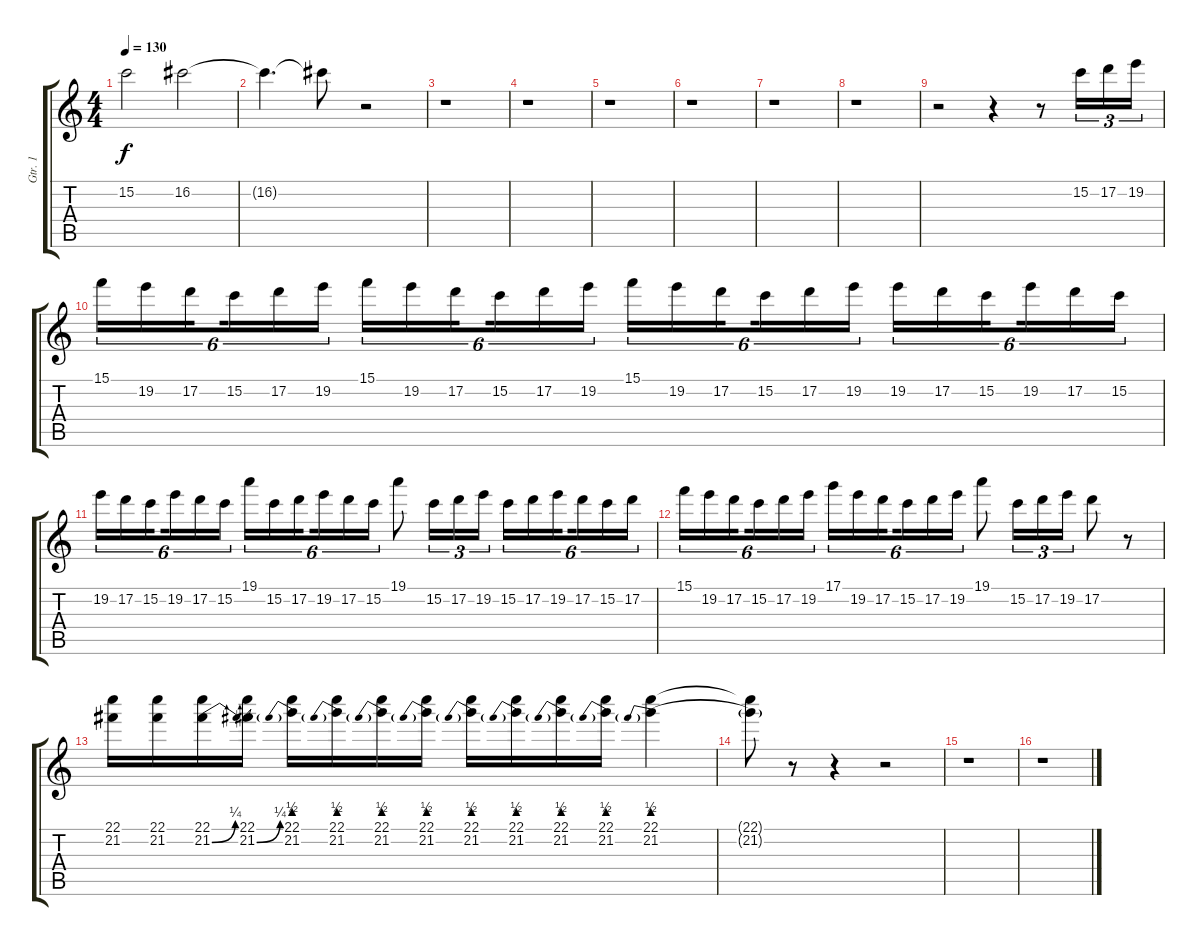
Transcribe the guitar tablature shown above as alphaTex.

\track ("Gtr. 1" "Gtr. 1") {instrument distortionguitar}
\staff {score tabs}
\tuning (D4 A3 F3 C3 G2 D2) {hide}
\ts (4 4)
\tempo 130
\clef g2
\ks c
15.2.2{dy f} 16.2.2 |
16.2{t}.4{d} 16.2{t}.8 r.2 |
r.1 |
r.1 |
r.1 |
r.1 |
r.1 |
r.1 |
r.2 r.4 r.8 15.2.16{tu (3 2)} 17.2.16{tu (3 2)} 19.2.16{tu (3 2)} |
15.1.16{tu (6 4)} 19.2.16{tu (6 4)} 17.2.16{tu (6 4) beam splitsecondary} 15.2.16{tu (6 4)} 17.2.16{tu (6 4)} 19.2.16{tu (6 4)} 15.1.16{tu (6 4)} 19.2.16{tu (6 4)} 17.2.16{tu (6 4) beam splitsecondary} 15.2.16{tu (6 4)} 17.2.16{tu (6 4)} 19.2.16{tu (6 4)} 15.1.16{tu (6 4)} 19.2.16{tu (6 4)} 17.2.16{tu (6 4) beam splitsecondary} 15.2.16{tu (6 4)} 17.2.16{tu (6 4)} 19.2.16{tu (6 4)} 19.2.16{tu (6 4)} 17.2.16{tu (6 4)} 15.2.16{tu (6 4) beam splitsecondary} 19.2.16{tu (6 4)} 17.2.16{tu (6 4)} 15.2.16{tu (6 4)} |
19.2.16{tu (6 4)} 17.2.16{tu (6 4)} 15.2.16{tu (6 4) beam splitsecondary} 19.2.16{tu (6 4)} 17.2.16{tu (6 4)} 15.2.16{tu (6 4)} 19.1.16{tu (6 4)} 15.2.16{tu (6 4)} 17.2.16{tu (6 4) beam splitsecondary} 19.2.16{tu (6 4)} 17.2.16{tu (6 4)} 15.2.16{tu (6 4)} 19.1.8 15.2.16{tu (3 2)} 17.2.16{tu (3 2)} 19.2.16{tu (3 2)} 15.2.16{tu (6 4)} 17.2.16{tu (6 4)} 19.2.16{tu (6 4) beam splitsecondary} 17.2.16{tu (6 4)} 15.2.16{tu (6 4)} 17.2.16{tu (6 4)} |
15.1.16{tu (6 4)} 19.2.16{tu (6 4)} 17.2.16{tu (6 4) beam splitsecondary} 15.2.16{tu (6 4)} 17.2.16{tu (6 4)} 19.2.16{tu (6 4)} 17.1.16{tu (6 4)} 19.2.16{tu (6 4)} 17.2.16{tu (6 4) beam splitsecondary} 15.2.16{tu (6 4)} 17.2.16{tu (6 4)} 19.2.16{tu (6 4)} 19.1.8 15.2.16{tu (3 2)} 17.2.16{tu (3 2)} 19.2.16{tu (3 2)} 17.2.8 r.8 |
(22.1 21.2).16 (22.1 21.2).16 (22.1 21.2{be (bend 0 0 60 1)}).16 (22.1 21.2{be (bend 0 0 60 1)}).16 (22.1 21.2{be (prebend 0 2 60 2)}).16 (22.1 21.2{be (prebend 0 2 60 2)}).16 (22.1 21.2{be (prebend 0 2 60 2)}).16 (22.1 21.2{be (prebend 0 2 60 2)}).16 (22.1 21.2{be (prebend 0 2 60 2)}).16 (22.1 21.2{be (prebend 0 2 60 2)}).16 (22.1 21.2{be (prebend 0 2 60 2)}).16 (22.1 21.2{be (prebend 0 2 60 2)}).16 (22.1 21.2{be (prebend 0 2 60 2)}).4 |
(22.1{t} 21.2{t}).8 r.8 r.4 r.2 |
r.1 |
r.1
